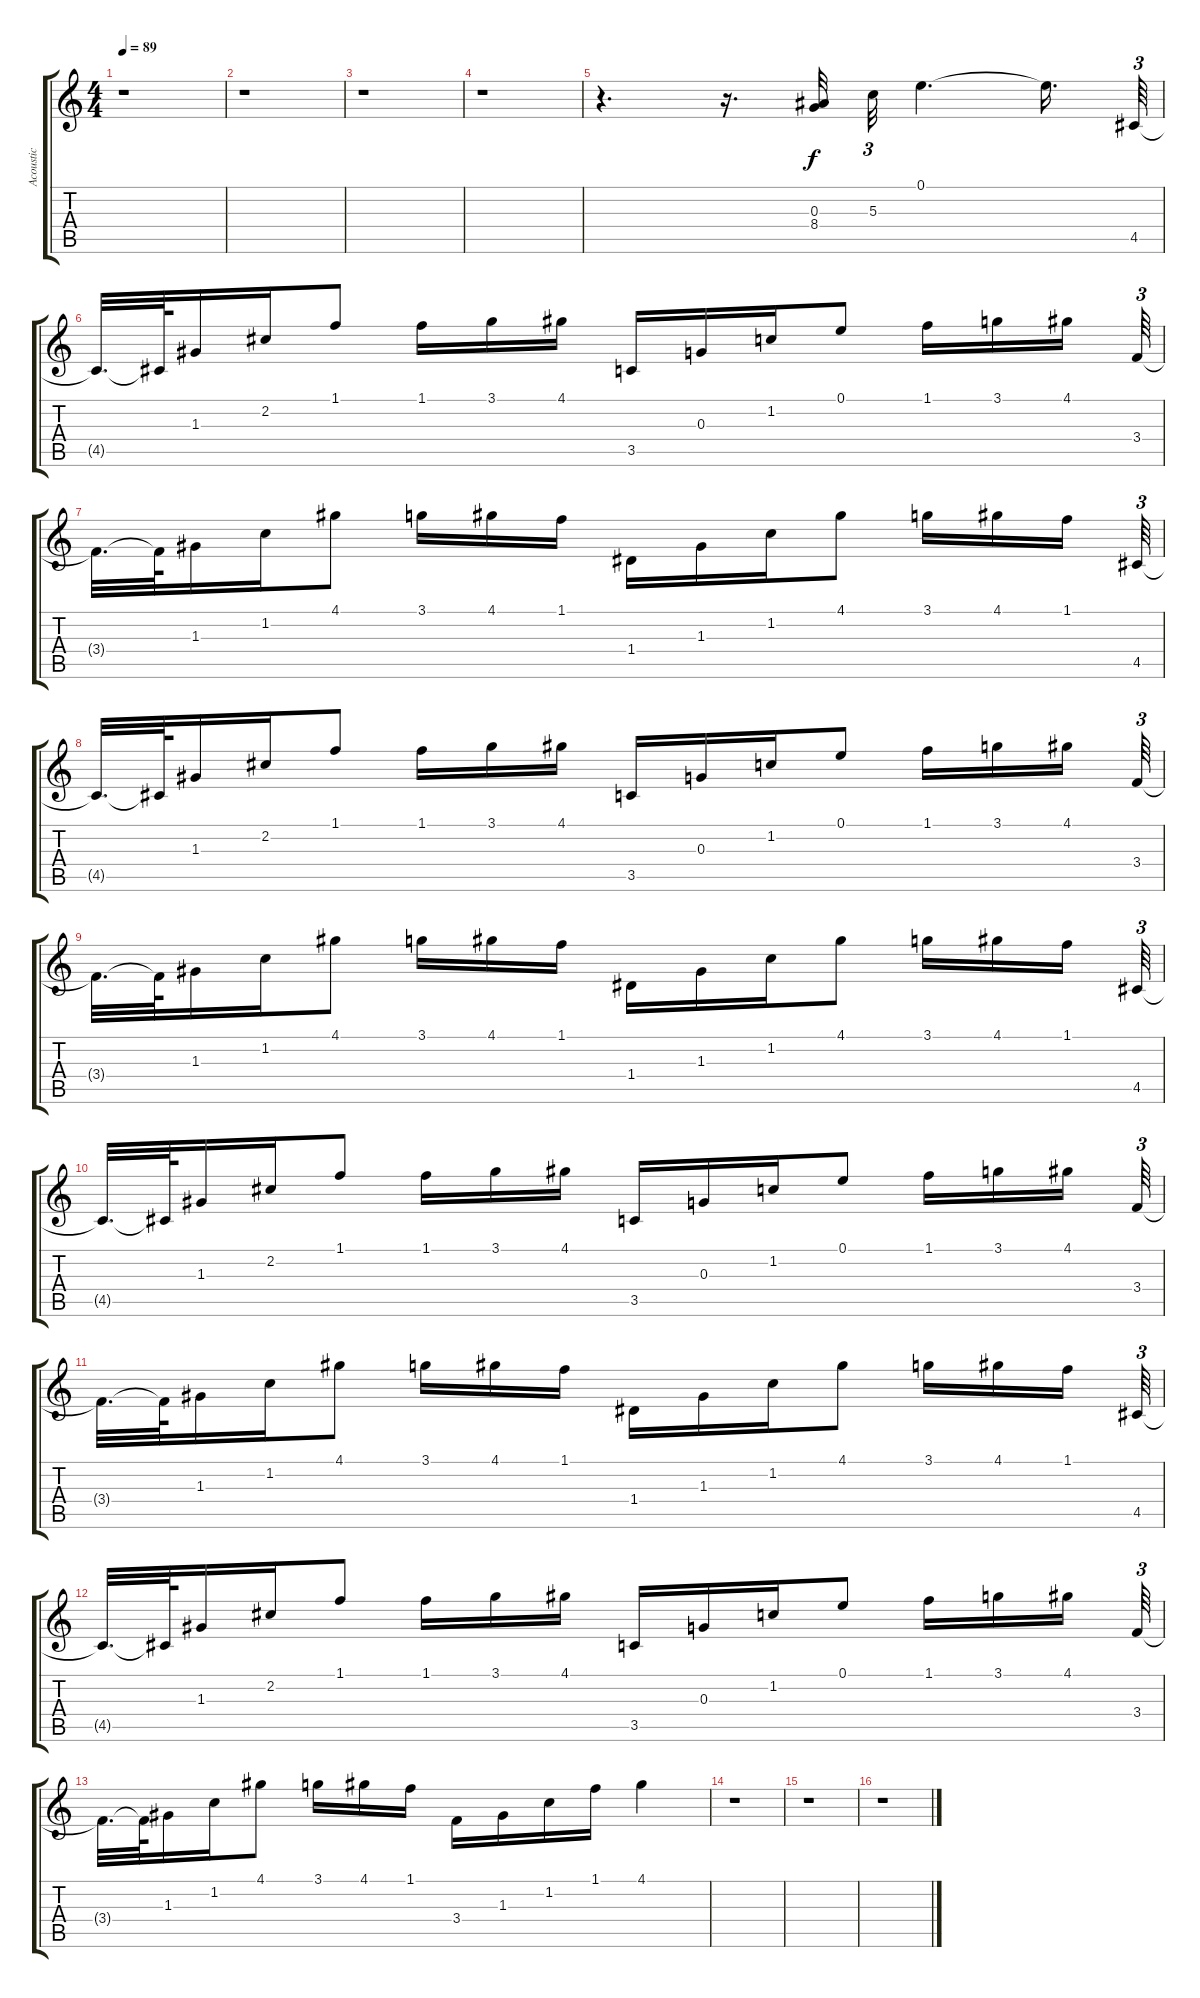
\track ("Acoustic" "Acoustic") {instrument acousticguitarsteel}
\staff {score tabs}
\tuning (E4 B3 G3 D3 A2 E2) {hide}
\ts (4 4)
\tempo 89
\clef g2
\ks c
r.1{dy f} |
r.1 |
r.1 |
r.1 |
r.4{d} r.16{d} (0.3 8.4).32 5.3.32{tu (3 2)} 0.1.4{d} 0.1{t}.16{d} 4.5.64{tu (3 2)} |
4.5{t}.32{d} 4.5{t}.64 1.3.16 2.2.16 1.1.8 1.1.16 3.1.16 4.1.16 3.5.16 0.3.16 1.2.16 0.1.8 1.1.16 3.1.16 4.1.16 3.4.64{tu (3 2)} |
3.4{t}.32{d} 3.4{t}.64 1.3.16 1.2.16 4.1.8 3.1.16 4.1.16 1.1.16 1.4.16 1.3.16 1.2.16 4.1.8 3.1.16 4.1.16 1.1.16 4.5.64{tu (3 2)} |
4.5{t}.32{d} 4.5{t}.64 1.3.16 2.2.16 1.1.8 1.1.16 3.1.16 4.1.16 3.5.16 0.3.16 1.2.16 0.1.8 1.1.16 3.1.16 4.1.16 3.4.64{tu (3 2)} |
3.4{t}.32{d} 3.4{t}.64 1.3.16 1.2.16 4.1.8 3.1.16 4.1.16 1.1.16 1.4.16 1.3.16 1.2.16 4.1.8 3.1.16 4.1.16 1.1.16 4.5.64{tu (3 2)} |
4.5{t}.32{d} 4.5{t}.64 1.3.16 2.2.16 1.1.8 1.1.16 3.1.16 4.1.16 3.5.16 0.3.16 1.2.16 0.1.8 1.1.16 3.1.16 4.1.16 3.4.64{tu (3 2)} |
3.4{t}.32{d} 3.4{t}.64 1.3.16 1.2.16 4.1.8 3.1.16 4.1.16 1.1.16 1.4.16 1.3.16 1.2.16 4.1.8 3.1.16 4.1.16 1.1.16 4.5.64{tu (3 2)} |
4.5{t}.32{d} 4.5{t}.64 1.3.16 2.2.16 1.1.8 1.1.16 3.1.16 4.1.16 3.5.16 0.3.16 1.2.16 0.1.8 1.1.16 3.1.16 4.1.16 3.4.64{tu (3 2)} |
3.4{t}.32{d} 3.4{t}.64 1.3.16 1.2.16 4.1.8 3.1.16 4.1.16 1.1.16 3.4.16 1.3.16 1.2.16 1.1.16 4.1.4 |
r.1 |
r.1 |
r.1
